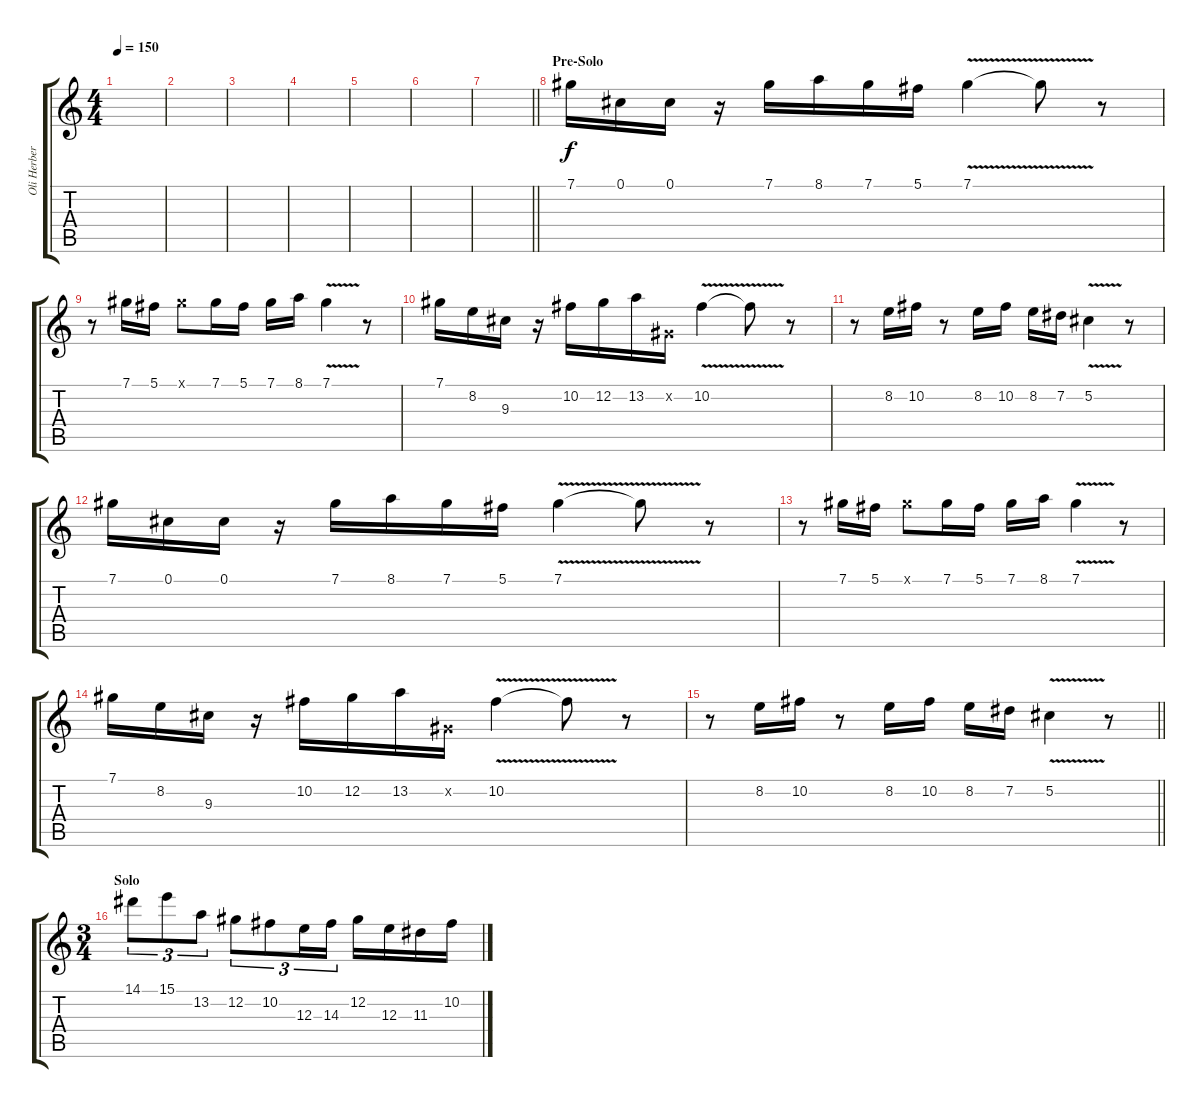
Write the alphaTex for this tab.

\track ("Oli Herbert" "Oli Herber") {instrument overdrivenguitar}
\staff {score tabs}
\tuning (Db4 Ab3 E3 B2 Gb2 Db2) {hide}
\ts (4 4)
\tempo 150
\clef g2
\ks c
|
|
|
|
|
|
\barLineRight lightlight
|
\section ("" "Pre-Solo")
7.1.16 0.1.16 0.1.16 r.16 7.1.16 8.1.16 7.1.16 5.1.16 7.1{v}.4 7.1{t}.8 r.8 |
r.8 7.1.16 5.1.16 7.1{x}.8 7.1.16 5.1.16 7.1.16 8.1.16 7.1{v}.4 r.8 |
7.1.16 8.2.16 9.3.16 r.16 10.2.16 12.2.16 13.2.16 0.2{x}.16 10.2{v}.4 10.2{t}.8 r.8 |
r.8 8.2.16 10.2.16 r.8 8.2.16 10.2.16 8.2.16 7.2.16 5.2{v}.4 r.8 |
7.1.16 0.1.16 0.1.16 r.16 7.1.16 8.1.16 7.1.16 5.1.16 7.1{v}.4 7.1{t}.8 r.8 |
r.8 7.1.16 5.1.16 7.1{x}.8 7.1.16 5.1.16 7.1.16 8.1.16 7.1{v}.4 r.8 |
7.1.16 8.2.16 9.3.16 r.16 10.2.16 12.2.16 13.2.16 0.2{x}.16 10.2{v}.4 10.2{t}.8 r.8 |
\barLineRight lightlight
r.8 8.2.16 10.2.16 r.8 8.2.16 10.2.16 8.2.16 7.2.16 5.2{v}.4 r.8 |
\ts (3 4)
\section ("" "Solo")
14.1.8{tu (3 2)} 15.1.8{tu (3 2)} 13.2.8{tu (3 2)} 12.2.8{tu (3 2)} 10.2.8{tu (3 2)} 12.3.16{tu (3 2)} 14.3.16{tu (3 2)} 12.2.16 12.3.16 11.3.16 10.2.16
